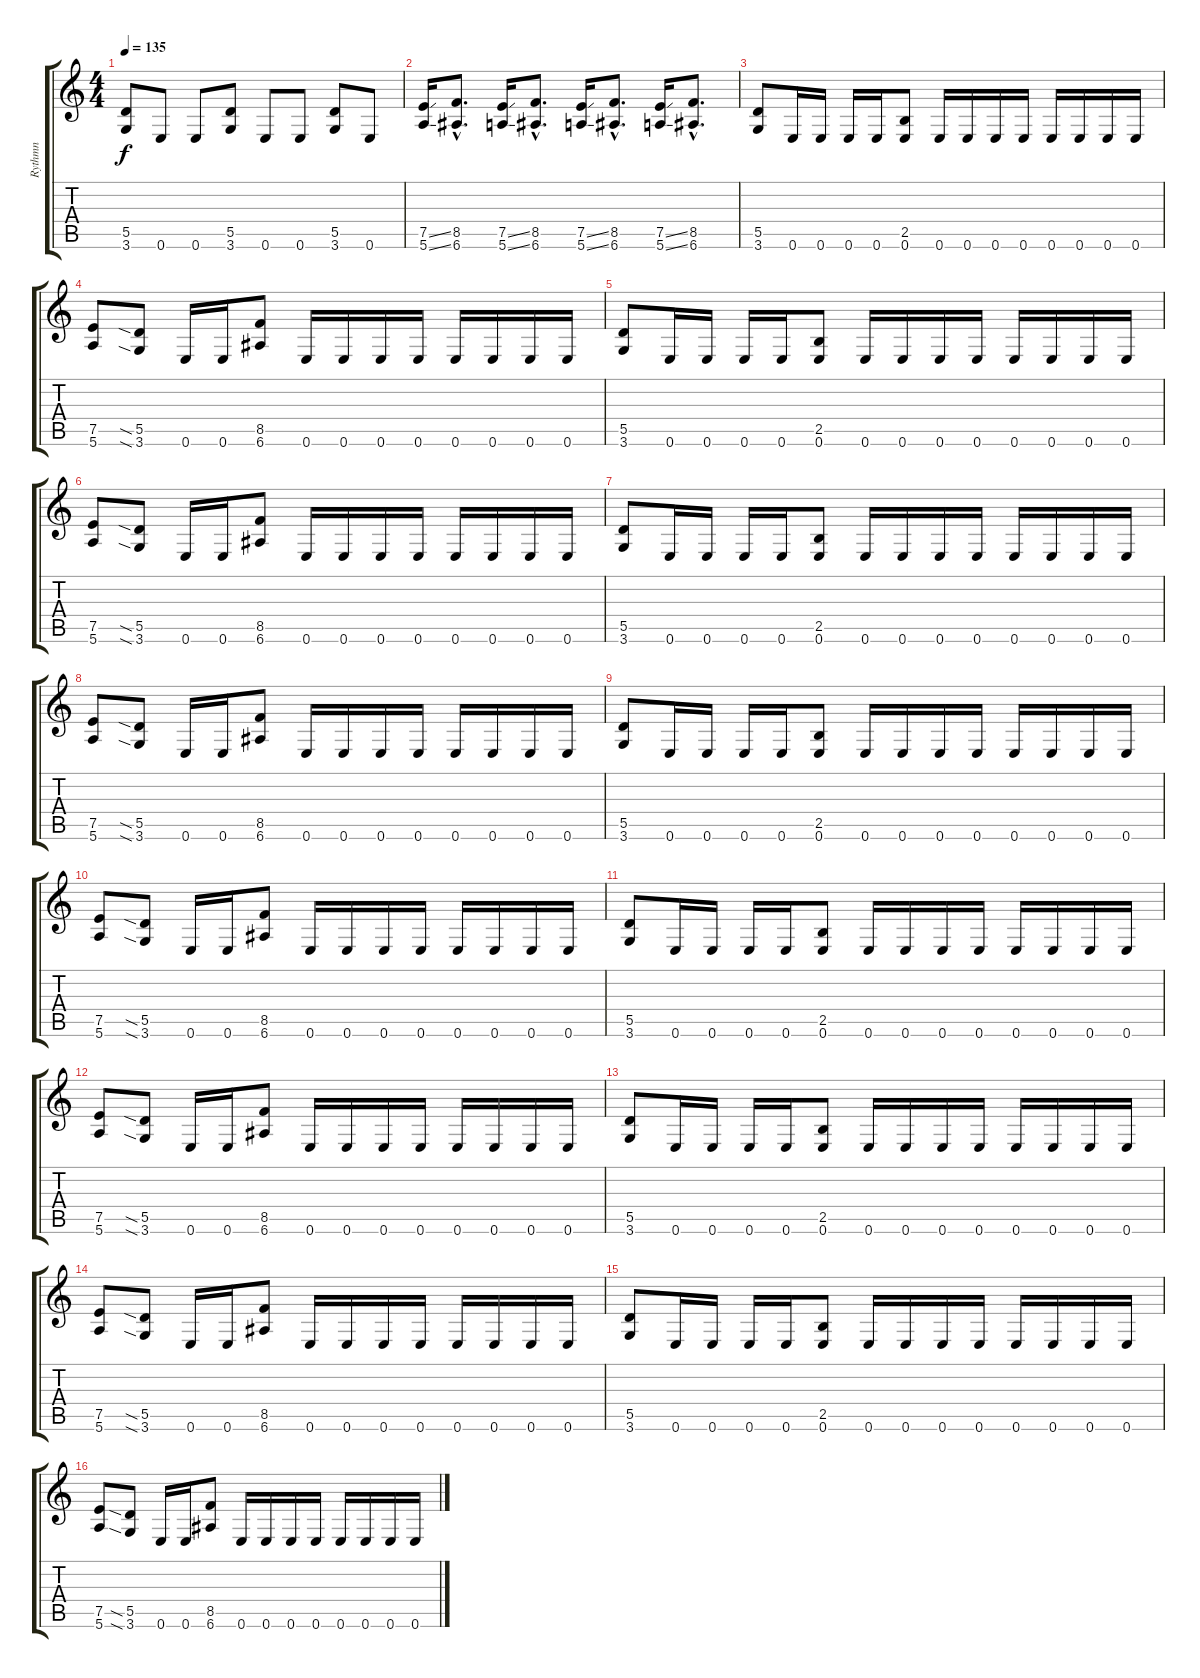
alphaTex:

\track ("Rythmn" "Rythmn") {instrument overdrivenguitar}
\staff {score tabs}
\tuning (E4 B3 G3 D3 A2 E2) {hide}
\ts (4 4)
\tempo 135
\clef g2
\ks c
(5.5 3.6).8{dy f} 0.6.8 0.6.8 (5.5 3.6).8 0.6.8 0.6.8 (5.5 3.6).8 0.6.8 |
(7.5{ss} 5.6{ss}).16 (8.5{hac} 6.6{hac}).8{d} (7.5{ss} 5.6{ss}).16 (8.5{hac} 6.6{hac}).8{d} (7.5{ss} 5.6{ss}).16 (8.5{hac} 6.6{hac}).8{d} (7.5{ss} 5.6{ss}).16 (8.5{hac} 6.6{hac}).8{d} |
(5.5 3.6).8 0.6.16 0.6.16 0.6.16 0.6.16 (2.5 0.6).8 0.6.16 0.6.16 0.6.16 0.6.16 0.6.16 0.6.16 0.6.16 0.6.16 |
(7.5 5.6).8 (5.5{sia} 3.6{sia}).8 0.6.16 0.6.16 (8.5 6.6).8 0.6.16 0.6.16 0.6.16 0.6.16 0.6.16 0.6.16 0.6.16 0.6.16 |
(5.5 3.6).8 0.6.16 0.6.16 0.6.16 0.6.16 (2.5 0.6).8 0.6.16 0.6.16 0.6.16 0.6.16 0.6.16 0.6.16 0.6.16 0.6.16 |
(7.5 5.6).8 (5.5{sia} 3.6{sia}).8 0.6.16 0.6.16 (8.5 6.6).8 0.6.16 0.6.16 0.6.16 0.6.16 0.6.16 0.6.16 0.6.16 0.6.16 |
(5.5 3.6).8 0.6.16 0.6.16 0.6.16 0.6.16 (2.5 0.6).8 0.6.16 0.6.16 0.6.16 0.6.16 0.6.16 0.6.16 0.6.16 0.6.16 |
(7.5 5.6).8 (5.5{sia} 3.6{sia}).8 0.6.16 0.6.16 (8.5 6.6).8 0.6.16 0.6.16 0.6.16 0.6.16 0.6.16 0.6.16 0.6.16 0.6.16 |
(5.5 3.6).8 0.6.16 0.6.16 0.6.16 0.6.16 (2.5 0.6).8 0.6.16 0.6.16 0.6.16 0.6.16 0.6.16 0.6.16 0.6.16 0.6.16 |
(7.5 5.6).8 (5.5{sia} 3.6{sia}).8 0.6.16 0.6.16 (8.5 6.6).8 0.6.16 0.6.16 0.6.16 0.6.16 0.6.16 0.6.16 0.6.16 0.6.16 |
(5.5 3.6).8 0.6.16 0.6.16 0.6.16 0.6.16 (2.5 0.6).8 0.6.16 0.6.16 0.6.16 0.6.16 0.6.16 0.6.16 0.6.16 0.6.16 |
(7.5 5.6).8 (5.5{sia} 3.6{sia}).8 0.6.16 0.6.16 (8.5 6.6).8 0.6.16 0.6.16 0.6.16 0.6.16 0.6.16 0.6.16 0.6.16 0.6.16 |
(5.5 3.6).8 0.6.16 0.6.16 0.6.16 0.6.16 (2.5 0.6).8 0.6.16 0.6.16 0.6.16 0.6.16 0.6.16 0.6.16 0.6.16 0.6.16 |
(7.5 5.6).8 (5.5{sia} 3.6{sia}).8 0.6.16 0.6.16 (8.5 6.6).8 0.6.16 0.6.16 0.6.16 0.6.16 0.6.16 0.6.16 0.6.16 0.6.16 |
(5.5 3.6).8 0.6.16 0.6.16 0.6.16 0.6.16 (2.5 0.6).8 0.6.16 0.6.16 0.6.16 0.6.16 0.6.16 0.6.16 0.6.16 0.6.16 |
(7.5 5.6).8 (5.5{sia} 3.6{sia}).8 0.6.16 0.6.16 (8.5 6.6).8 0.6.16 0.6.16 0.6.16 0.6.16 0.6.16 0.6.16 0.6.16 0.6.16
